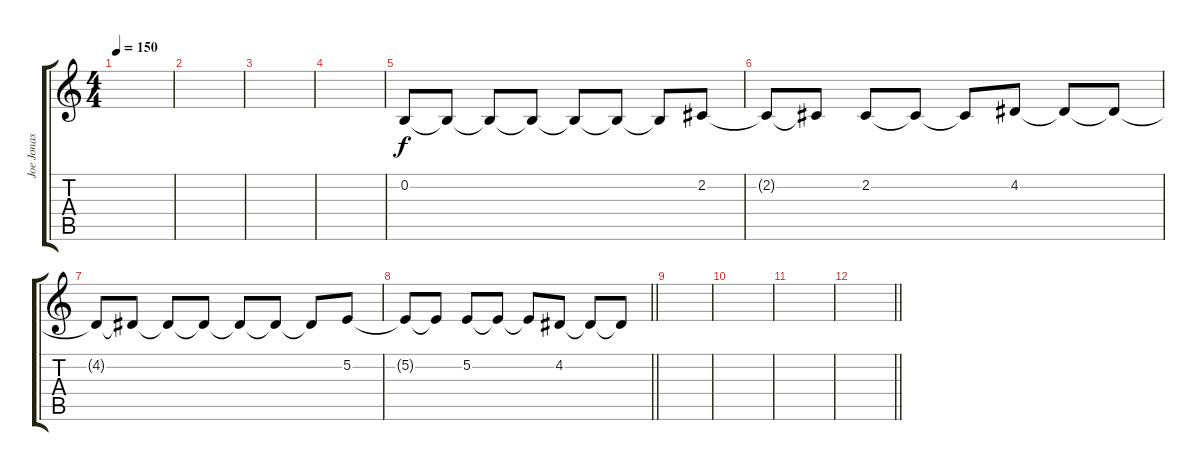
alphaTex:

\track ("Joe Jonas (Vocals)" "Joe Jonas ") {instrument tenorsax}
\staff {score tabs}
\tuning (E4 B3 G3 D3 A2 E2) {hide}
\ts (4 4)
\tempo 150
\clef g2
\ks c
|
|
|
|
0.2.8 0.2{t}.8 0.2{t}.8 0.2{t}.8 0.2{t}.8 0.2{t}.8 0.2{t}.8 2.2.8 |
2.2{t}.8 2.2{t}.8 2.2.8 2.2{t}.8 2.2{t}.8 4.2.8 4.2{t}.8 4.2{t}.8 |
4.2{t}.8 4.2{t}.8 4.2{t}.8 4.2{t}.8 4.2{t}.8 4.2{t}.8 4.2{t}.8 5.2.8 |
\barLineRight lightlight
5.2{t}.8 5.2{t}.8 5.2.8 5.2{t}.8 5.2{t}.8 4.2.8 4.2{t}.8 4.2{t}.8 |
|
|
|
\barLineRight lightlight
